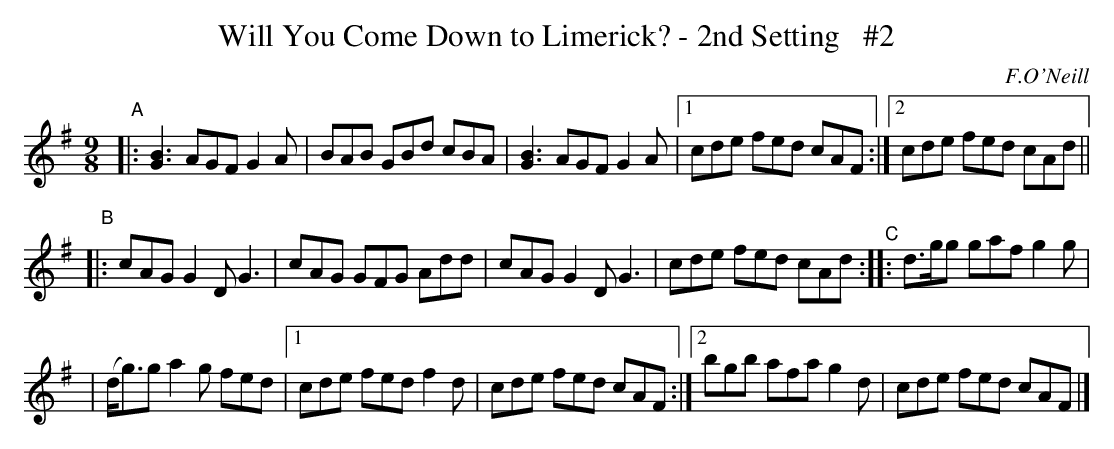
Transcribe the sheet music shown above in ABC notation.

X:1
T: Will You Come Down to Limerick? - 2nd Setting   #2
O: F.O'Neill
M: 9/8
L: 1/8
K: G
"^A"|: [G3B3] AGF G2A | BAB GBd cBA | [G3B3] AGF G2A | [1 cde fed cAF :|[2 cde fed cAd ||
"^B"|: cAG G2D G3 | cAG GFG Add | cAG G2D G3 | cde fed cAd "^C":: d>gg gaf g2g |
| (d<g)g a2g fed |[1 cde fed f2d | cde fed cAF :|[2 bgb afa g2d | cde fed cAF |]
